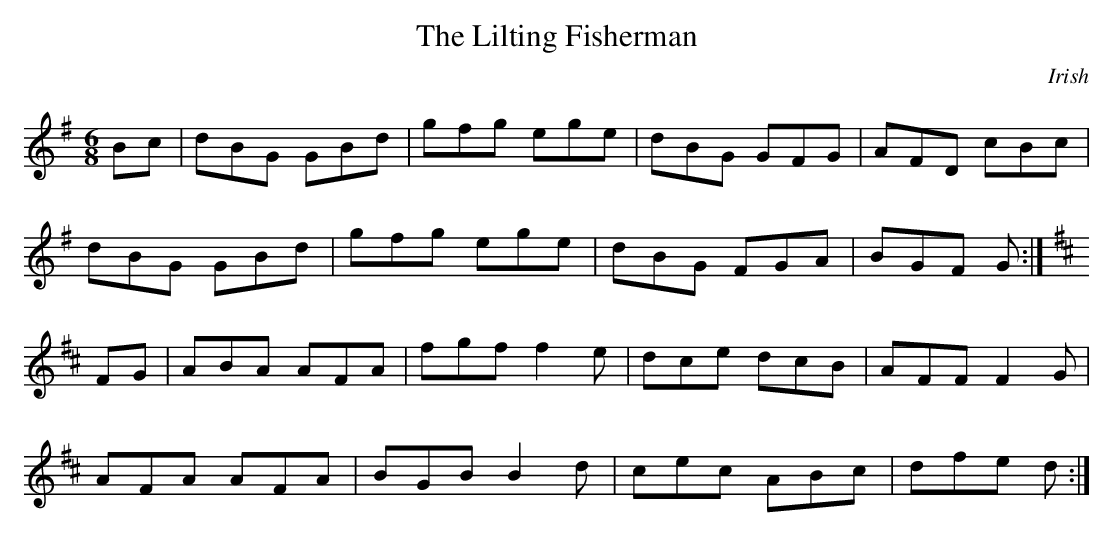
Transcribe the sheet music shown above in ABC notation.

X:1
T:The Lilting Fisherman
M:6/8
K:G
Bc | dBG GBd | gfg ege | dBG GFG | AFD cBc |
dBG GBd | gfg ege | dBG FGA | BGF G :|
[K:D] FG | ABA AFA | fgf f2 e | dce dcB | AFF F2 G |
AFA AFA | BGB B2 d | cec ABc | dfe d :|
